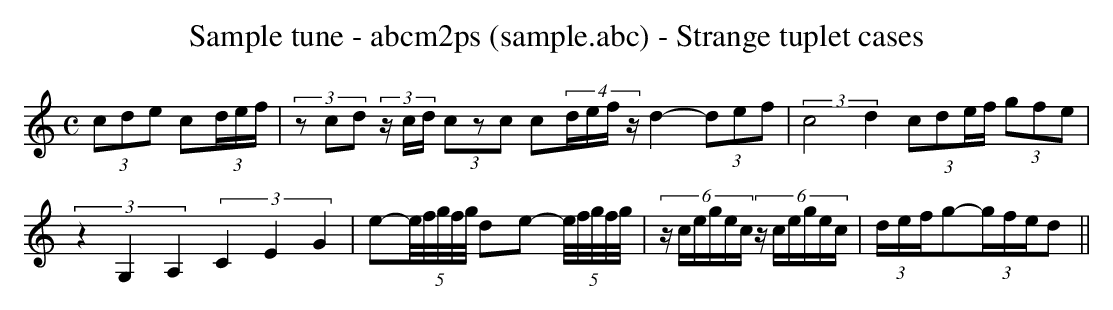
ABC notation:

X:1
T:Sample tune - abcm2ps (sample.abc) - Strange tuplet cases
M:C
K:C
L: 1/8
 (3cde c(3d/e/f/ |(3zcd (3z/c/d/ (3czc c(4d/e/f/z/ d2-(3def | \
   (3::2 c4d2  (3::4 cde/f/ (3gfe |
 (3z2G,2A,2 (3C2E2G2 |e-(5e//f//g//f//g// de- (5e//f//g//f//g// |\
  (6z/c/e/g/e/c/ (6z/c/e/g/e/c/  | (3d/e/f/g-(3g/f/e/d ||
